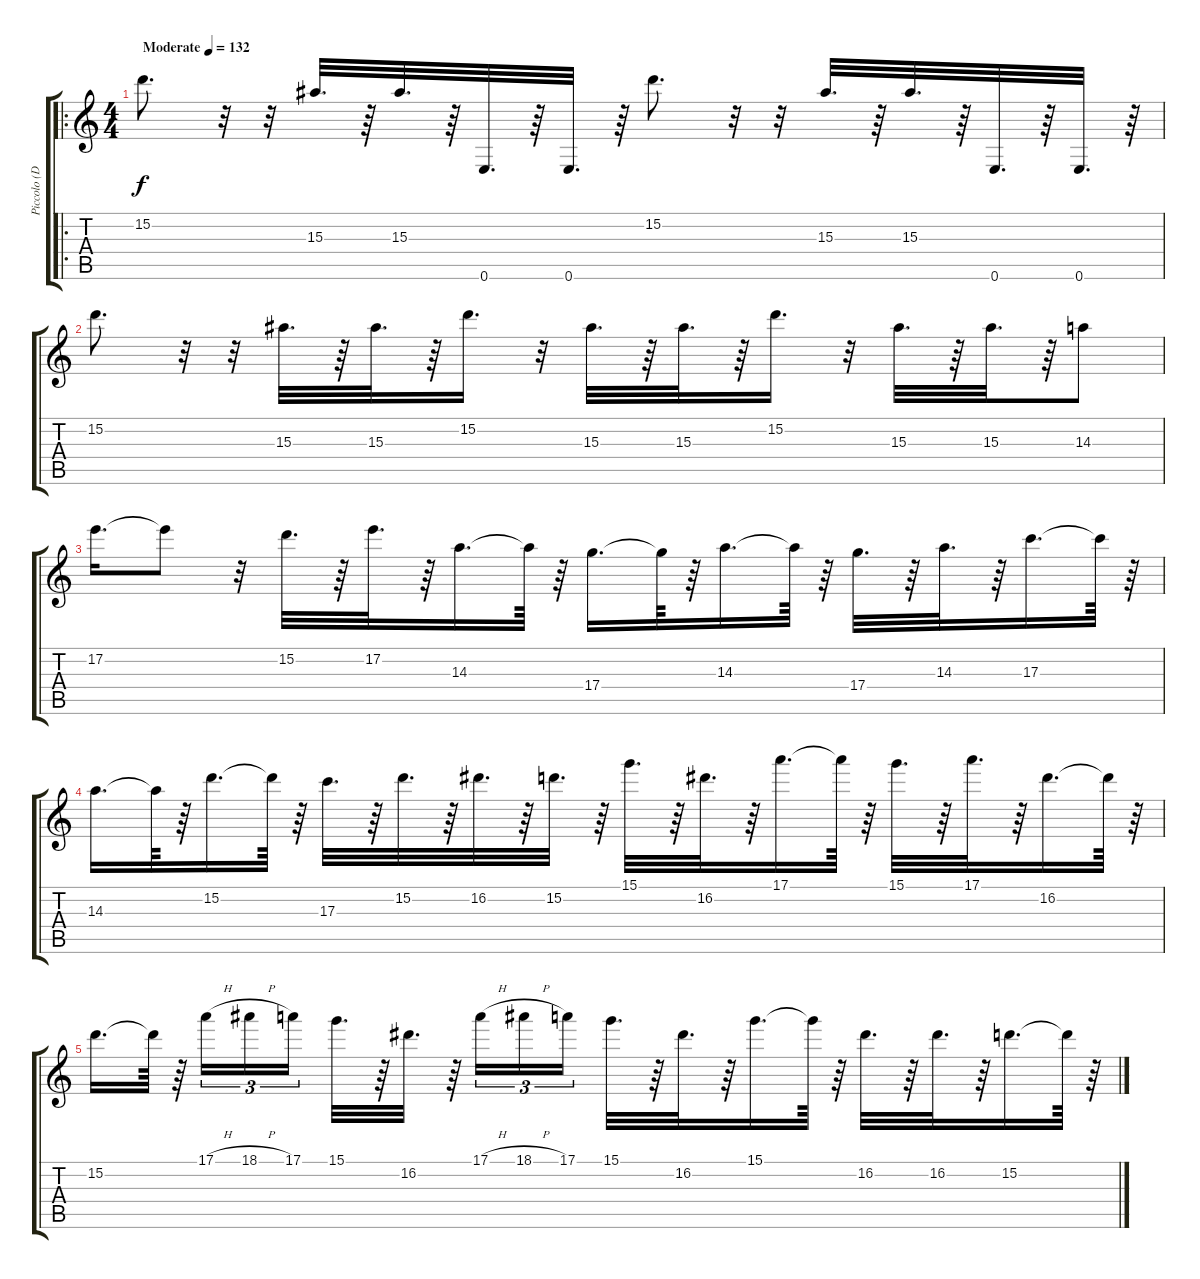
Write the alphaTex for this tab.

\track ("Piccolo (Delayed)" "Piccolo (D") {instrument piccolo}
\staff {score tabs}
\tuning (E5 B4 G4 D4 A3 E3) {hide}
\ro
\ts (4 4)
\tempo (132 "Moderate")
\clef g2
\ks c
15.2.8{d dy f volume 8 instrument piccolo} r.32 r.32 15.3.32{d} r.64 15.3.32{d} r.64 0.6.32{d instrument electricguitarclean} r.64 0.6.32{d} r.64 15.2.8{d instrument piccolo} r.32 r.32 15.3.32{d} r.64 15.3.32{d} r.64 0.6.32{d instrument electricguitarclean} r.64 0.6.32{d} r.64 |
15.2.8{d instrument piccolo} r.32 r.32 15.3.32{d} r.64 15.3.32{d} r.64 15.2.16{d} r.32 15.3.32{d} r.64 15.3.32{d} r.64 15.2.16{d} r.32 15.3.32{d} r.64 15.3.32{d} r.64 14.3.8 |
17.2.16{d instrument piccolo} 17.2{t}.8 r.32 15.2.32{d} r.64 17.2.32{d} r.64 14.3.16{d} 14.3{t}.64 r.64 17.4.16{d} 17.4{t}.64 r.64 14.3.16{d} 14.3{t}.64 r.64 17.4.32{d} r.64 14.3.32{d} r.64 17.3.16{d} 17.3{t}.64 r.64 |
14.3.16{d} 14.3{t}.64 r.64 15.2.16{d} 15.2{t}.64 r.64 17.3.32{d} r.64 15.2.32{d} r.64 16.2.32{d} r.64 15.2.32{d} r.64 15.1.32{d} r.64 16.2.32{d} r.64 17.1.16{d} 17.1{t}.64 r.64 15.1.32{d} r.64 17.1.32{d} r.64 16.2.16{d} 16.2{t}.64 r.64 |
15.2.16{d} 15.2{t}.64 r.64 17.1{h}.16{tu (3 2)} 18.1{h}.16{tu (3 2)} 17.1.16{tu (3 2)} 15.1.32{d} r.64 16.2.32{d} r.64 17.1{h}.16{tu (3 2)} 18.1{h}.16{tu (3 2)} 17.1.16{tu (3 2)} 15.1.32{d} r.64 16.2.32{d} r.64 15.1.16{d} 15.1{t}.64 r.64 16.2.32{d} r.64 16.2.32{d} r.64 15.2.16{d} 15.2{t}.64 r.64
